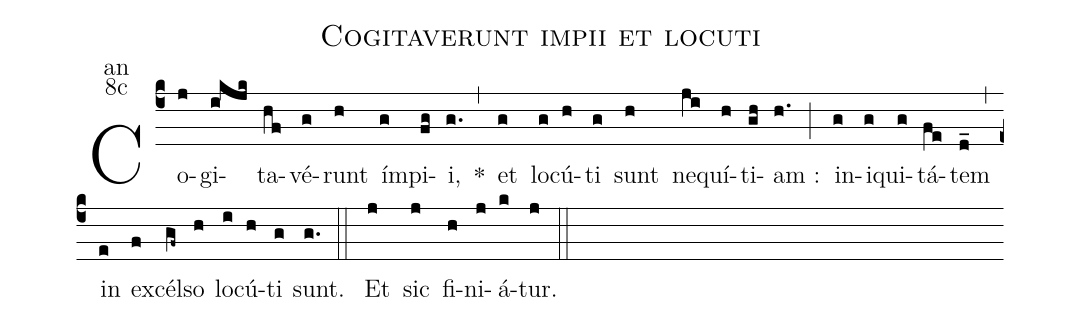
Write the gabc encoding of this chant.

name:Cogitaverunt impii et locuti;
office-part:an;
mode:8c;
%%
(c4) Co(j)gi(i!kjk)ta(hf)vé(g)runt(h) ím(g)pi(fg)i,(g.)
<sp>*</sp>(,) et(g) lo(g)cú(h)ti(g) sunt(h) ne(ji)quí(h)ti(gh)am :(h.) (;) in(g)i(g)qui(g)tá(fe)tem(d_) (,) in(e) ex(f)cél(gf~)so(h) lo(i)cú(h)ti(g) sunt.(g.) (::)
<eu> Et(j) sic(j) fi(h)ni(j)á(k)tur.(j) </eu> (::)
